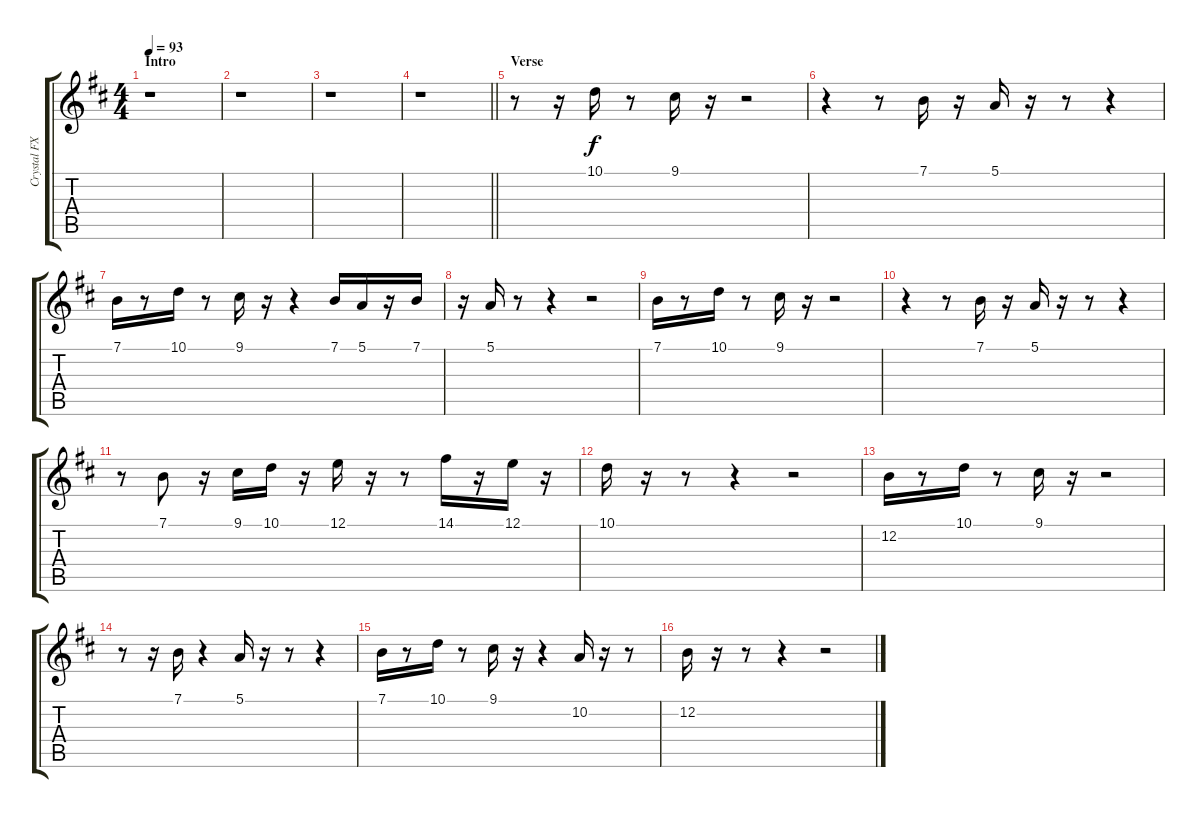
\track ("Crystal FX" "Crystal FX") {instrument fx3crystal}
\staff {score tabs}
\tuning (E4 B3 G3 D3 A2 E2) {hide}
\ts (4 4)
\section ("" "Intro")
\tempo 93
\clef g2
\ks d
r.1{dy f instrument fx3crystal} |
r.1 |
r.1 |
\barLineRight lightlight
r.1 |
\section ("" "Verse")
r.8 r.16 10.1.16 r.8 9.1.16 r.16 r.2 |
r.4 r.8 7.1.16 r.16 5.1.16 r.16 r.8 r.4 |
7.1.16 r.8 10.1.16 r.8 9.1.16 r.16 r.4 7.1.16 5.1.16 r.16 7.1.16 |
r.16 5.1.16 r.8 r.4 r.2 |
7.1.16 r.8 10.1.16 r.8 9.1.16 r.16 r.2 |
r.4 r.8 7.1.16 r.16 5.1.16 r.16 r.8 r.4 |
r.8 7.1.8 r.16 9.1.16 10.1.16 r.16 12.1.16 r.16 r.8 14.1.16 r.16 12.1.16 r.16 |
10.1.16 r.16 r.8 r.4 r.2 |
12.2.16 r.8 10.1.16 r.8 9.1.16 r.16 r.2 |
r.8 r.16 7.1.16 r.4 5.1.16 r.16 r.8 r.4 |
7.1.16 r.8 10.1.16 r.8 9.1.16 r.16 r.4 10.2.16 r.16 r.8 |
12.2.16 r.16 r.8 r.4 r.2
